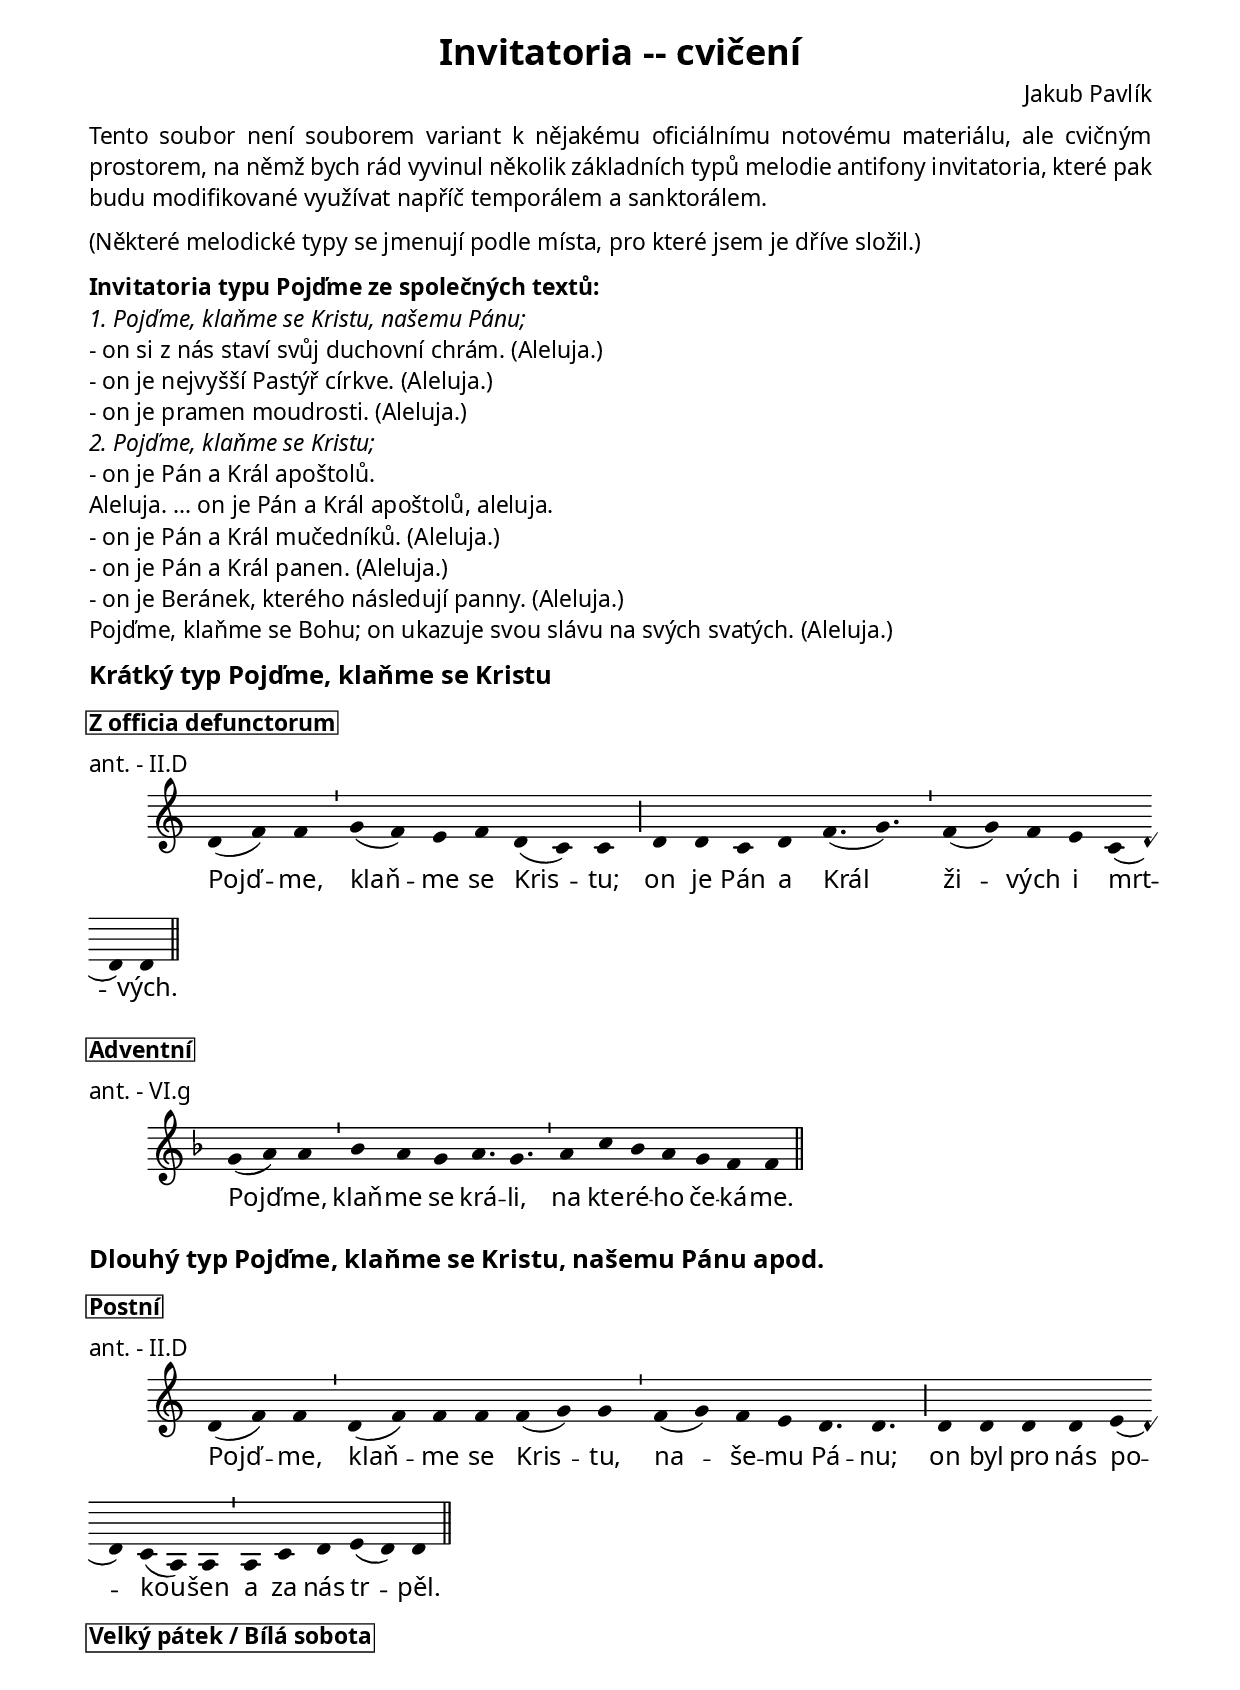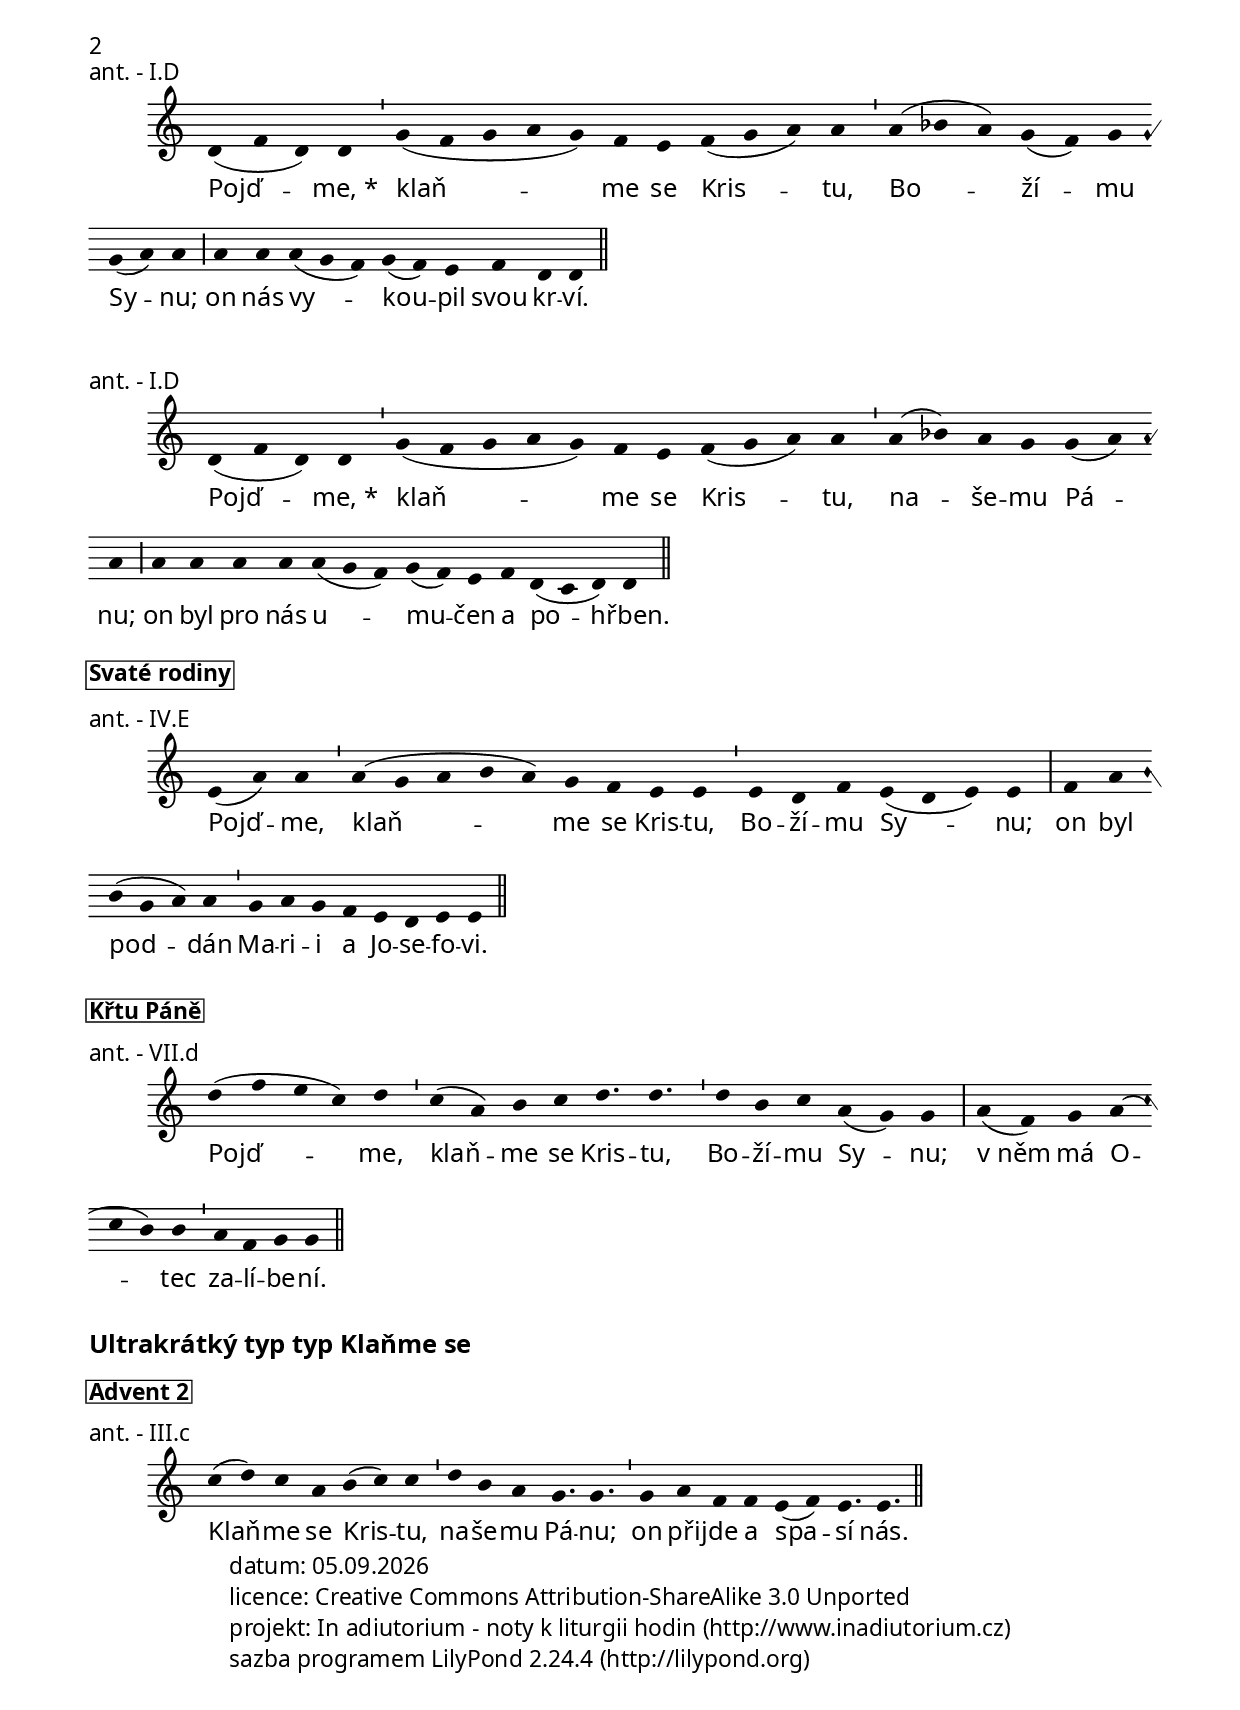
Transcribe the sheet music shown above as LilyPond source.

\version "2.15.37"

\header {
  title = "Invitatoria -- cvičení"
  composer = "Jakub Pavlík"
}

\include "spolecne.ly"

\markup\justify{
Tento soubor není souborem variant k nějakému oficiálnímu notovému materiálu,
ale cvičným prostorem, na němž bych rád vyvinul několik základních
typů melodie antifony invitatoria, které pak budu modifikované využívat napříč
temporálem a sanktorálem.
}

\markup\justify{
(Některé melodické typy se jmenují podle místa, pro které jsem je dříve
složil.)
}

\markup\column{
  \line\bold{Invitatoria typu Pojďme ze společných textů:}
  \line\italic{1. Pojďme, klaňme se Kristu, našemu Pánu;}
  \line{- on si z nás staví svůj duchovní chrám. (Aleluja.)}
  \line{- on je nejvyšší Pastýř církve. (Aleluja.)}
  \line{- on je pramen moudrosti. (Aleluja.)}
  
  \line\italic{2. Pojďme, klaňme se Kristu;}
  \line{- on je Pán a Král apoštolů.}
  \line{Aleluja. ... on je Pán a Král apoštolů, aleluja.}
  \line{- on je Pán a Král mučedníků. (Aleluja.)}
  \line{- on je Pán a Král panen. (Aleluja.)}
  \line{- on je Beránek, kterého následují panny. (Aleluja.)}
  \line{Pojďme, klaňme se Bohu; on ukazuje svou slávu na svých svatých. (Aleluja.)}
}

\markup\large\bold{Krátký typ Pojďme, klaňme se Kristu}

\markup\nadpisSkupiny{"Z officia defunctorum"}

\score {
  \relative c' {
    \choralniRezim
    d4( f) f \barMin g( f) e f d( c) c \barMaior
    d d c d f4.( g) \barMin f4( g) f e c( d) d \barFinalis
  }
  \addlyrics {
    Pojď -- me, klaň -- me se Kris -- tu;
    on je Pán a Král ži -- vých i mrt -- vých.
  }
  \header {
    quid = "ant."
    modus = "II"
    differentia = "D" 
    psalmus = ""
    id = ""
    piece = \markup {\sestavTitulekBezZalmu}
  }
}

\markup\nadpisSkupiny{"Adventní"}

\score {
  \relative c'' {
    \choralniRezim
    \key f \major
    g4( a) a \barMin
    bes a g a4. g \barMin
    a4 c bes a g f f \barFinalis
  }
  \addlyrics {
    Pojď -- me,
    klaň -- me se krá -- li,
    na kte -- ré -- ho če -- ká -- me.
  }
  \header {
    quid = "ant."
    modus = "VI"
    differentia = "g" 
    psalmus = ""
    piece = \markup {\sestavTitulek}
  }
}

\markup\large\bold{Dlouhý typ Pojďme, klaňme se Kristu, našemu Pánu apod.}

\markup\nadpisSkupiny{Postní}

\score {
  \relative c' {
    \choralniRezim
    d4( f) f \barMin
    d( f) f f f( g) g \barMin f( g) f e d4. d \barMaior
    d4 d d d e( d) c( a) a \barMin a c d e( d) d \barFinalis
  }
  \addlyrics {
    Pojď -- me,
    klaň -- me se Kris -- tu, na -- še -- mu Pá -- nu;
    on byl pro nás po -- kou -- šen a za nás tr -- pěl.
  }
  \header {
    quid = "ant."
    modus = "II"
    differentia = "D" 
    psalmus = ""
    id = ""
    fons = "Z antifon pro Svatý týden."
    piece = \markup {\sestavTitulekBezZalmu}
  }
}

\markup\nadpisSkupiny{"Velký pátek / Bílá sobota"}

\score {
  \relative c' {
    \choralniRezim
    d4( f d) d \barMin
    g( f g a g) f e f( g a) a \barMin a( bes a) g( f) g g( a) a \barMaior
    a4 a a( g f) g( f) e f d d \barFinalis
  }
  \addlyrics {
    Pojď -- me,_* 
    klaň -- me se Kris -- tu, Bo -- ží -- mu Sy -- nu;
    on nás vy -- kou -- pil svou kr -- ví.
  }
  \header {
    quid = "ant."
    modus = "I"
    differentia = "D" 
    psalmus = ""
    id = "pa-invit"
    piece = \markup {\sestavTitulekBezZalmu}
  }
}

\score {
  \relative c' {
    \choralniRezim
    d4( f d) d \barMin
    g( f g a g) f e f( g a) a \barMin a( bes) a g g( a) a \barMaior
    a4 a a a a( g f) g( f) e f d( c d) d \barFinalis
  }
  \addlyrics {
    Pojď -- me,_* klaň -- me se Kris -- tu, na -- še -- mu Pá -- nu;
    on byl pro nás u -- mu -- čen a po -- hřben.
  }
  \header {
    quid = "ant."
    modus = "I"
    differentia = "D" 
    psalmus = ""
    id = "so-invit"
    fons = "První část je z antifony invitatoria Velkého pátku."
    piece = \markup {\sestavTitulekBezZalmu}
  }
}

\markup\nadpisSkupiny{"Svaté rodiny"}

\score {
  \relative c' {
    \choralniRezim
    e4( a) a \barMin
    a( g a b a) g f e e \barMin
    e d f e( d e) e \barMax
    
    f a b( g a) a \barMin
    g a g f e d e e \barFinalis
  }
  \addlyrics {
    Pojď -- me,
    klaň -- me se Kris -- tu,
    Bo -- ží -- mu Sy -- nu;
    
    on byl pod -- dán
    Ma -- ri -- i a Jo -- se -- fo -- vi.
  }
  \header {
    quid = "ant."
    modus = "IV"
    differentia = "E" 
    psalmus = ""
    piece = \markup {\sestavTitulek}
  }
}

\markup\nadpisSkupiny{"Křtu Páně"}

\score {
  \relative c'' {
    \choralniRezim
    d4( f e c) d \barMin
    c( a) b c d4. d \barMin
    d4 b c a( g) g \barMax
    a( f) g a( c b) b \barMin 
    a f g g \barFinalis
  }
  \addlyrics {
    Pojď -- me,
    klaň -- me se Kris -- tu,
    Bo -- ží -- mu Sy -- nu;
    v_něm má O -- tec
    za -- lí -- be -- ní.
  }
  \header {
    quid = "ant."
    modus = "VII"
    differentia = "d" 
    psalmus = ""
    piece = \markup {\sestavTitulek}
  }
}

\markup\large\bold{Ultrakrátký typ typ Klaňme se}

\markup\nadpisSkupiny{"Advent 2"}

\score {
  \relative c'' {
    \choralniRezim
    c4( d) c a b( c) c \barMin
    d b a g4. g \barMin
    g4 a f f e( f) e4. e \barFinalis
  }
  \addlyrics {
    Klaň -- me se Kris -- tu,
    na -- še -- mu Pá -- nu;
    on při -- jde a spa -- sí nás.
  }
  \header {
    quid = "ant."
    modus = "III"
    differentia = "c" 
    psalmus = ""
    piece = \markup {\sestavTitulek}
  }
}